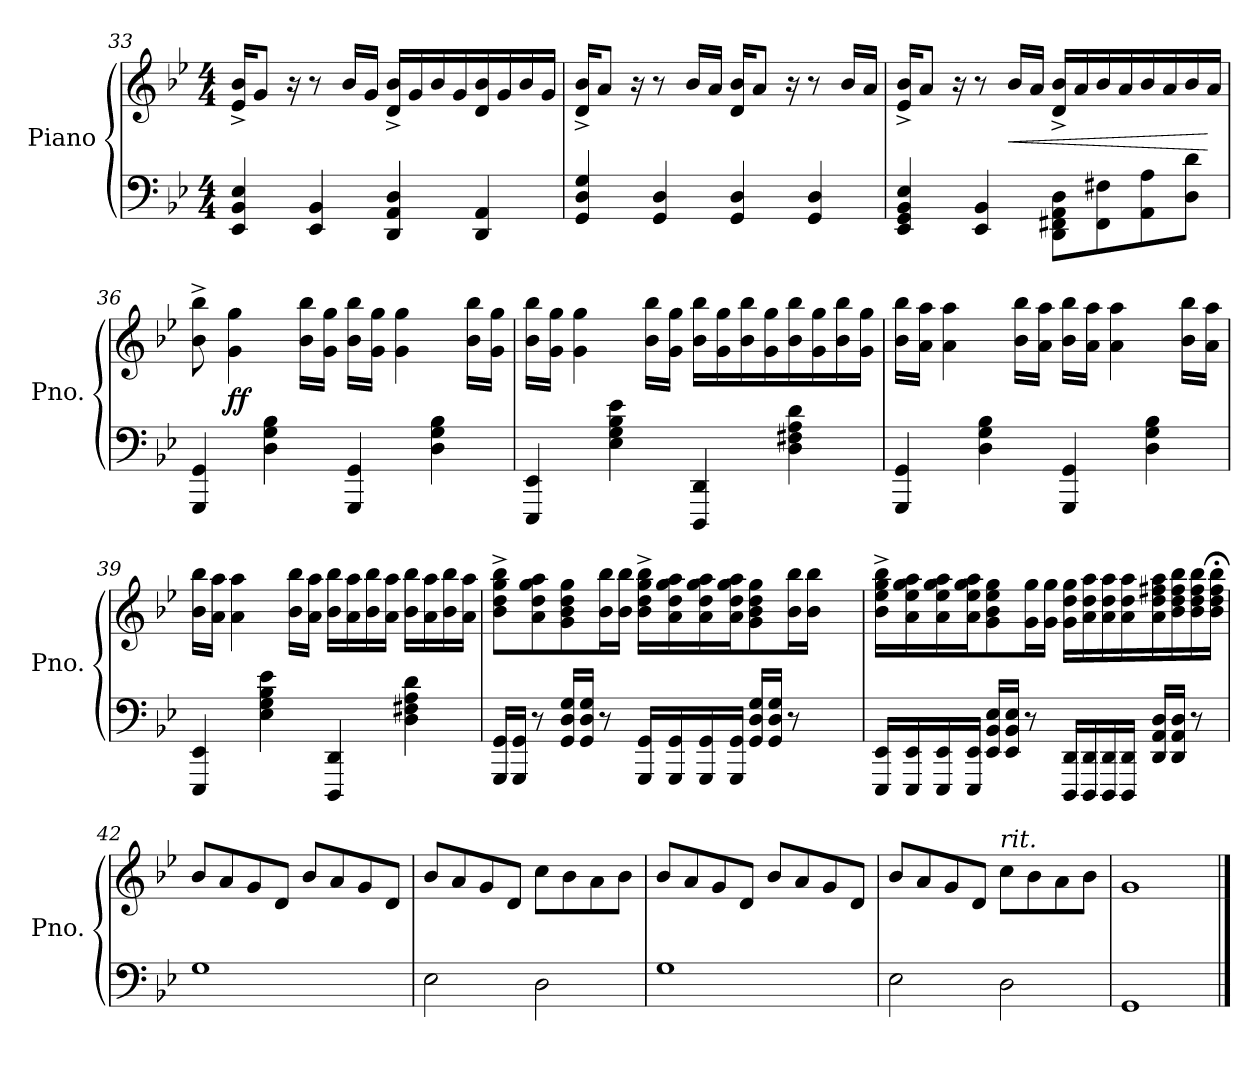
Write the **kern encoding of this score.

**kern	**kern	**dynam
*part1	*part1	*part1
*staff2	*staff1	*staff1/2
*I"Piano	*	*
*I'Pno.	*	*
*clefF4	*clefG2	*
*k[b-e-]	*k[b-e-]	*
*M4/4	*M4/4	*
=33	=33	=33
4EE-/ 4BB-/ 4E-/	16e-/^ 16b-/^KL	.
.	8g/J	.
.	16r	.
4EE-/ 4BB-/	8r	.
.	16b-/LL	.
.	16g/JJ	.
4DD/ 4AA/ 4D/	16d/^ 16b-/^LL	.
.	16g/	.
.	16b-/	.
.	16g/	.
4DD/ 4AA/	16d/ 16b-/	.
.	16g/	.
.	16b-/	.
.	16g/JJ	.
=34	=34	=34
4GG/ 4D/ 4G/	16d/^ 16b-/^KL	.
.	8a/J	.
.	16r	.
4GG/ 4D/	8r	.
.	16b-/LL	.
.	16a/JJ	.
4GG/ 4D/	16d/ 16b-/KL	.
.	8a/J	.
.	16r	.
4GG/ 4D/	8r	.
.	16b-/LL	.
.	16a/JJ	.
=35	=35	=35
4EE-/ 4GG/ 4BB-/ 4E-/	16e-/^ 16b-/^KL	.
.	8a/J	.
.	16r	.
4EE-/ 4BB-/	8r	.
!	!	!LO:HP:b
.	16b-/LL	<
.	16a/JJ	.
8DD\ 8FF#X\ 8AA\ 8D\L	16d/^ 16b-/^LL	.
.	16a/	.
8FF#\ 8F#X\	16b-/	.
.	16a/	.
8AA\ 8A\	16b-/	.
.	16a/	.
8D\ 8d\J	16b-/	.
.	16a/JJ	[
=36	=36	=36
4GGG/ 4GG/	8b-\^ 8bb-\^	.
!	!	!LO:DY:b
.	4g\ 4gg\	ff
4D\ 4G\ 4B-\	.	.
.	16b-\ 16bb-\LL	.
.	16g\ 16gg\JJ	.
4GGG/ 4GG/	16b-\ 16bb-\LL	.
.	16g\ 16gg\JJ	.
.	4g\ 4gg\	.
4D\ 4G\ 4B-\	.	.
.	16b-\ 16bb-\LL	.
.	16g\ 16gg\JJ	.
=37	=37	=37
4EEE-/ 4EE-/	16b-\ 16bb-\LL	.
.	16g\ 16gg\JJ	.
.	4g\ 4gg\	.
4E-\ 4G\ 4B-\ 4e-\	.	.
.	16b-\ 16bb-\LL	.
.	16g\ 16gg\JJ	.
4DDD/ 4DD/	16b-\ 16bb-\LL	.
.	16g\ 16gg\	.
.	16b-\ 16bb-\	.
.	16g\ 16gg\	.
4D\ 4F#X\ 4A\ 4d\	16b-\ 16bb-\	.
.	16g\ 16gg\	.
.	16b-\ 16bb-\	.
.	16g\ 16gg\JJ	.
=38	=38	=38
4GGG/ 4GG/	16b-\ 16bb-\LL	.
.	16a\ 16aa\JJ	.
.	4a\ 4aa\	.
4D\ 4G\ 4B-\	.	.
.	16b-\ 16bb-\LL	.
.	16a\ 16aa\JJ	.
4GGG/ 4GG/	16b-\ 16bb-\LL	.
.	16a\ 16aa\JJ	.
.	4a\ 4aa\	.
4D\ 4G\ 4B-\	.	.
.	16b-\ 16bb-\LL	.
.	16a\ 16aa\JJ	.
=39	=39	=39
4EEE-/ 4EE-/	16b-\ 16bb-\LL	.
.	16a\ 16aa\JJ	.
.	4a\ 4aa\	.
4E-\ 4G\ 4B-\ 4e-\	.	.
.	16b-\ 16bb-\LL	.
.	16a\ 16aa\JJ	.
4DDD/ 4DD/	16b-\ 16bb-\LL	.
.	16a\ 16aa\	.
.	16b-\ 16bb-\	.
.	16a\ 16aa\JJ	.
4D\ 4F#X\ 4A\ 4d\	16b-\ 16bb-\LL	.
.	16a\ 16aa\	.
.	16b-\ 16bb-\	.
.	16a\ 16aa\JJ	.
=40	=40	=40
16GGG/ 16GG/LL	8b-\^ 8dd\^ 8gg\^ 8bb-\^L	.
16GGG/ 16GG/JJ	.	.
8r	8a\ 8dd\ 8gg\ 8aa\	.
16GG/ 16D/ 16G/LL	8g\ 8b-\ 8dd\ 8gg\	.
16GG/ 16D/ 16G/JJ	.	.
8r	16b-\ 16bb-\L	.
.	16b-\ 16bb-\JJ	.
16GGG/ 16GG/LL	16b-\^ 16dd\^ 16gg\^ 16bb-\^LL	.
16GGG/ 16GG/	16a\ 16dd\ 16gg\ 16aa\	.
16GGG/ 16GG/	16a\ 16dd\ 16gg\ 16aa\	.
16GGG/ 16GG/JJ	16a\ 16dd\ 16gg\ 16aa\J	.
16GG/ 16D/ 16G/LL	8g\ 8b-\ 8dd\ 8gg\	.
16GG/ 16D/ 16G/JJ	.	.
8r	16b-\ 16bb-\L	.
.	16b-\ 16bb-\JJ	.
8.ryy	8.ryy	.
=41	=41	=41
16EEE-/ 16EE-/LL	16b-\^ 16ee-\^ 16gg\^ 16bb-\^LL	.
16EEE-/ 16EE-/	16a\ 16ee-\ 16gg\ 16aa\	.
16EEE-/ 16EE-/	16a\ 16ee-\ 16gg\ 16aa\	.
16EEE-/ 16EE-/JJ	16a\ 16ee-\ 16gg\ 16aa\J	.
16EE-/ 16BB-/ 16E-/LL	8g\ 8b-\ 8ee-\ 8gg\	.
16EE-/ 16BB-/ 16E-/JJ	.	.
8r	16g\ 16gg\L	.
.	16g\ 16gg\JJ	.
16DDD/ 16DD/LL	16g\ 16dd\ 16gg\LL	.
16DDD/ 16DD/	16a\ 16dd\ 16aa\	.
16DDD/ 16DD/	16a\ 16dd\ 16aa\	.
16DDD/ 16DD/JJ	16a\ 16dd\ 16aa\	.
16DD/ 16AA/ 16D/LL	16a\ 16dd\ 16ff#X\ 16aa\	.
16DD/ 16AA/ 16D/JJ	16b-\ 16dd\ 16ff#\ 16bb-\	.
8r	16b-\ 16dd\ 16ff#\ 16bb-\	.
.	16b-\;< 16dd\;< 16ff#\;< 16bb-\;<JJ	.
=42	=42	=42
1G	8b-/L	.
.	8a/	.
.	8g/	.
.	8d/J	.
.	8b-/L	.
.	8a/	.
.	8g/	.
.	8d/J	.
=43	=43	=43
2E-\	8b-/L	.
.	8a/	.
.	8g/	.
.	8d/J	.
2D\	8cc\L	.
.	8b-\	.
.	8a\	.
.	8b-\J	.
=44	=44	=44
1G	8b-/L	.
.	8a/	.
.	8g/	.
.	8d/J	.
.	8b-/L	.
.	8a/	.
.	8g/	.
.	8d/J	.
=45	=45	=45
2E-\	8b-/L	.
.	8a/	.
.	8g/	.
.	8d/J	.
!	!LO:TX:a:i:t=rit.	!
2D\	8cc\L	.
.	8b-\	.
.	8a\	.
.	8b-\J	.
=46	=46	=46
1GG	1g	.
==	==	==
*-	*-	*-
